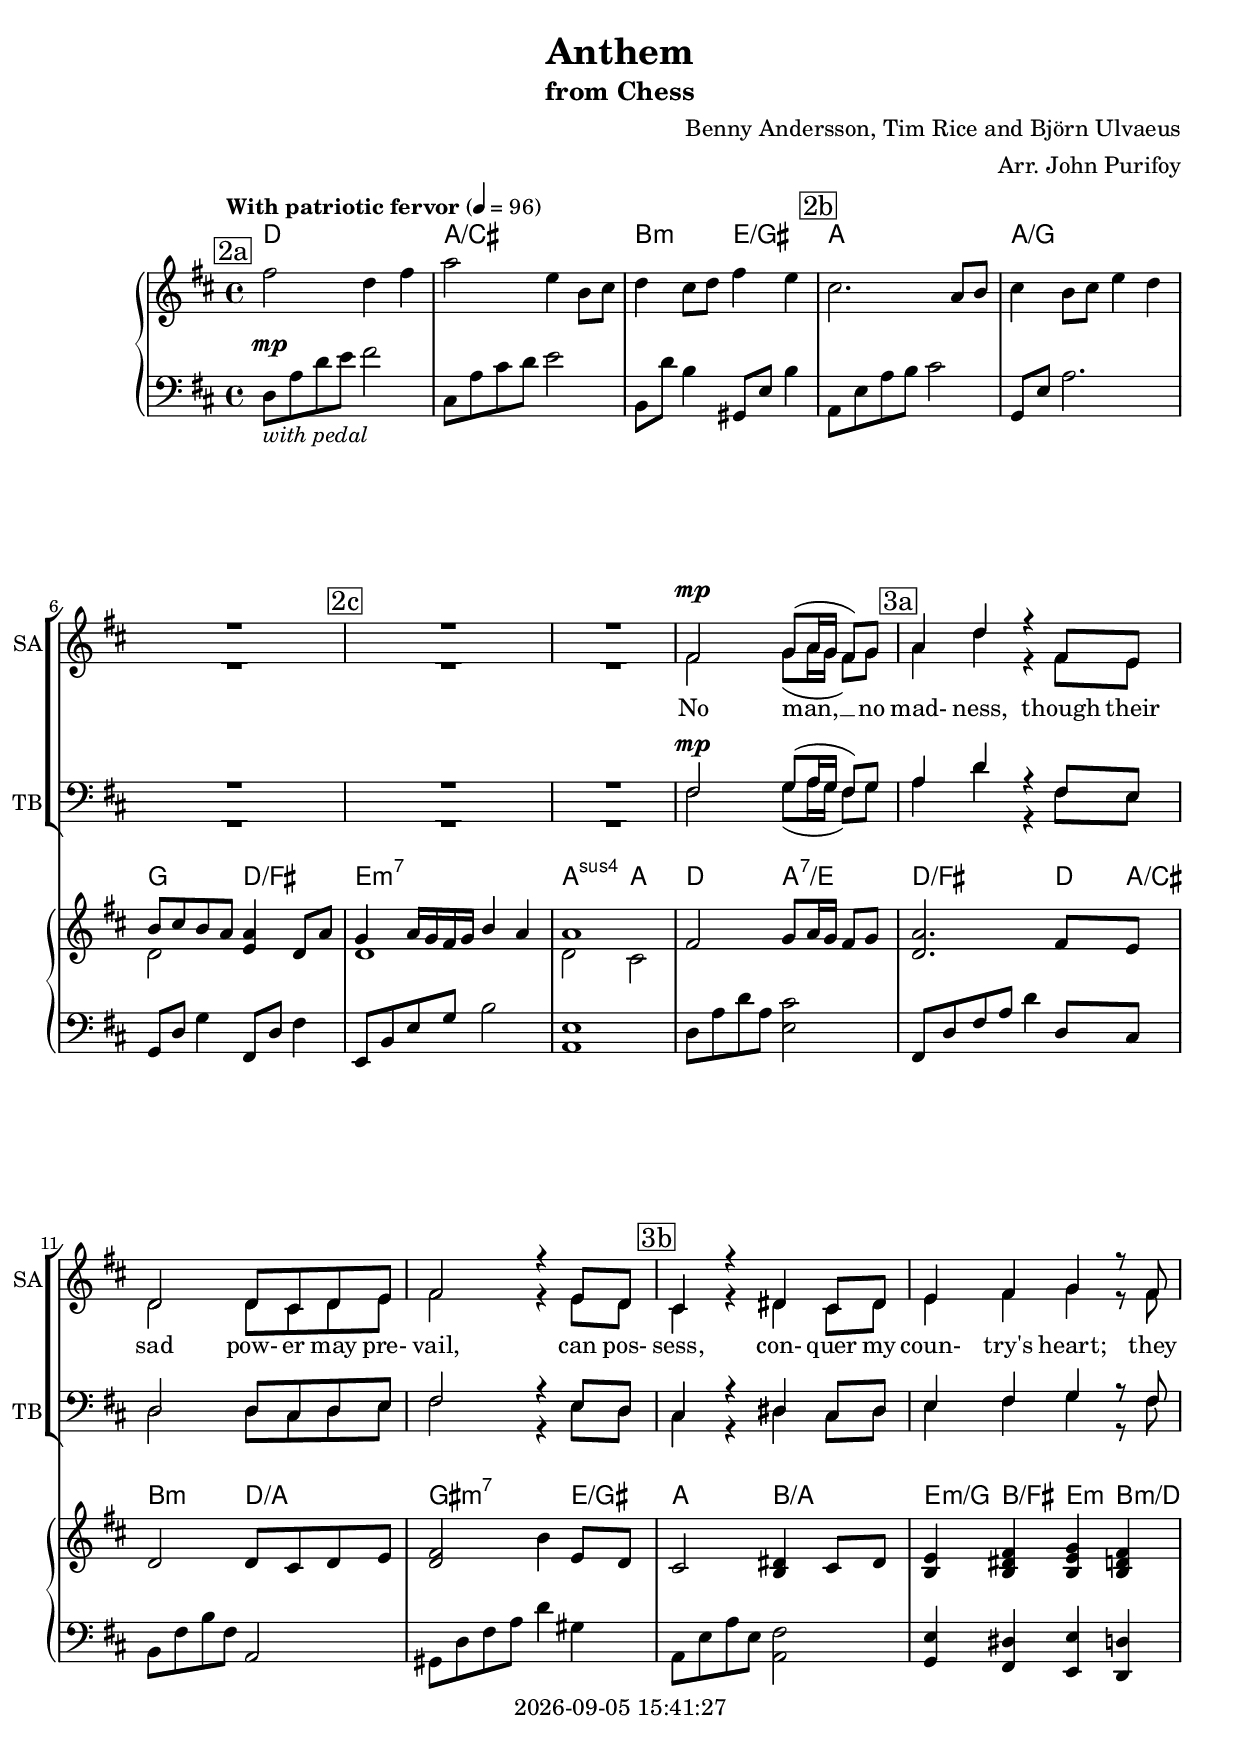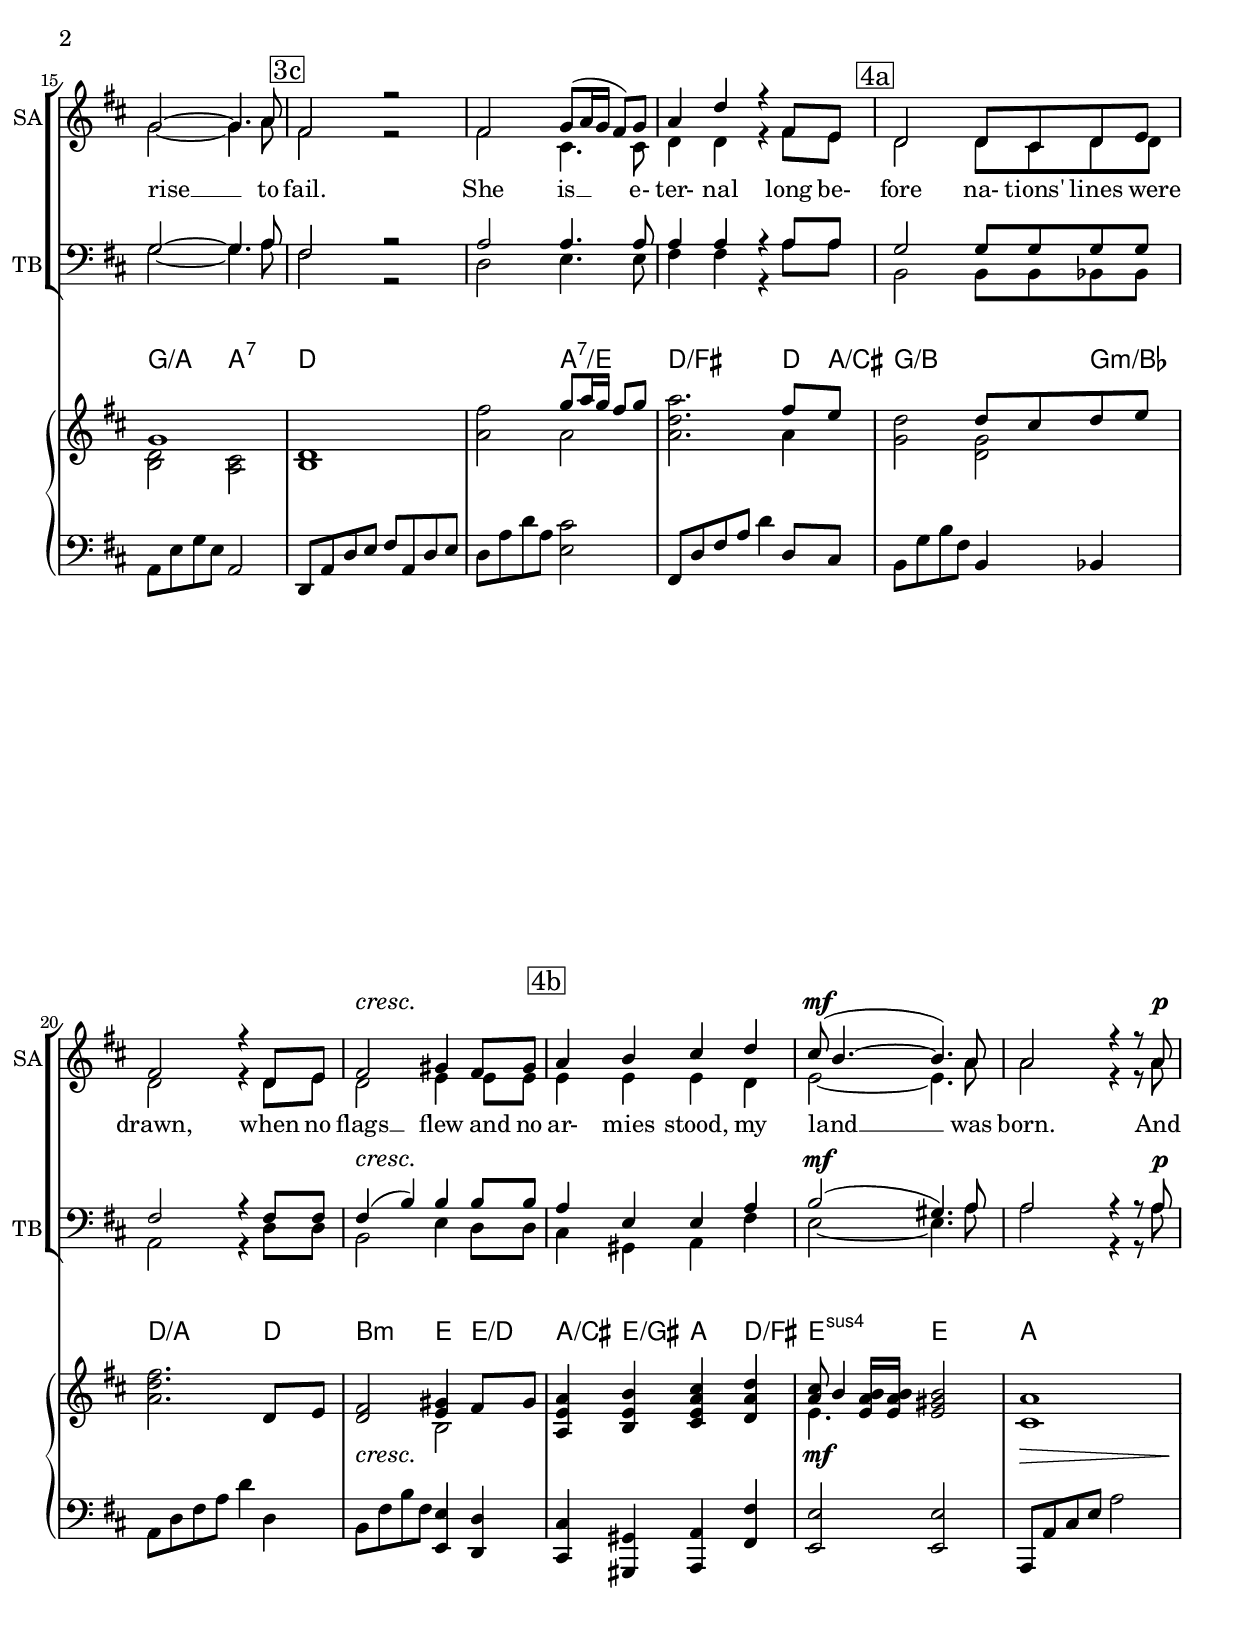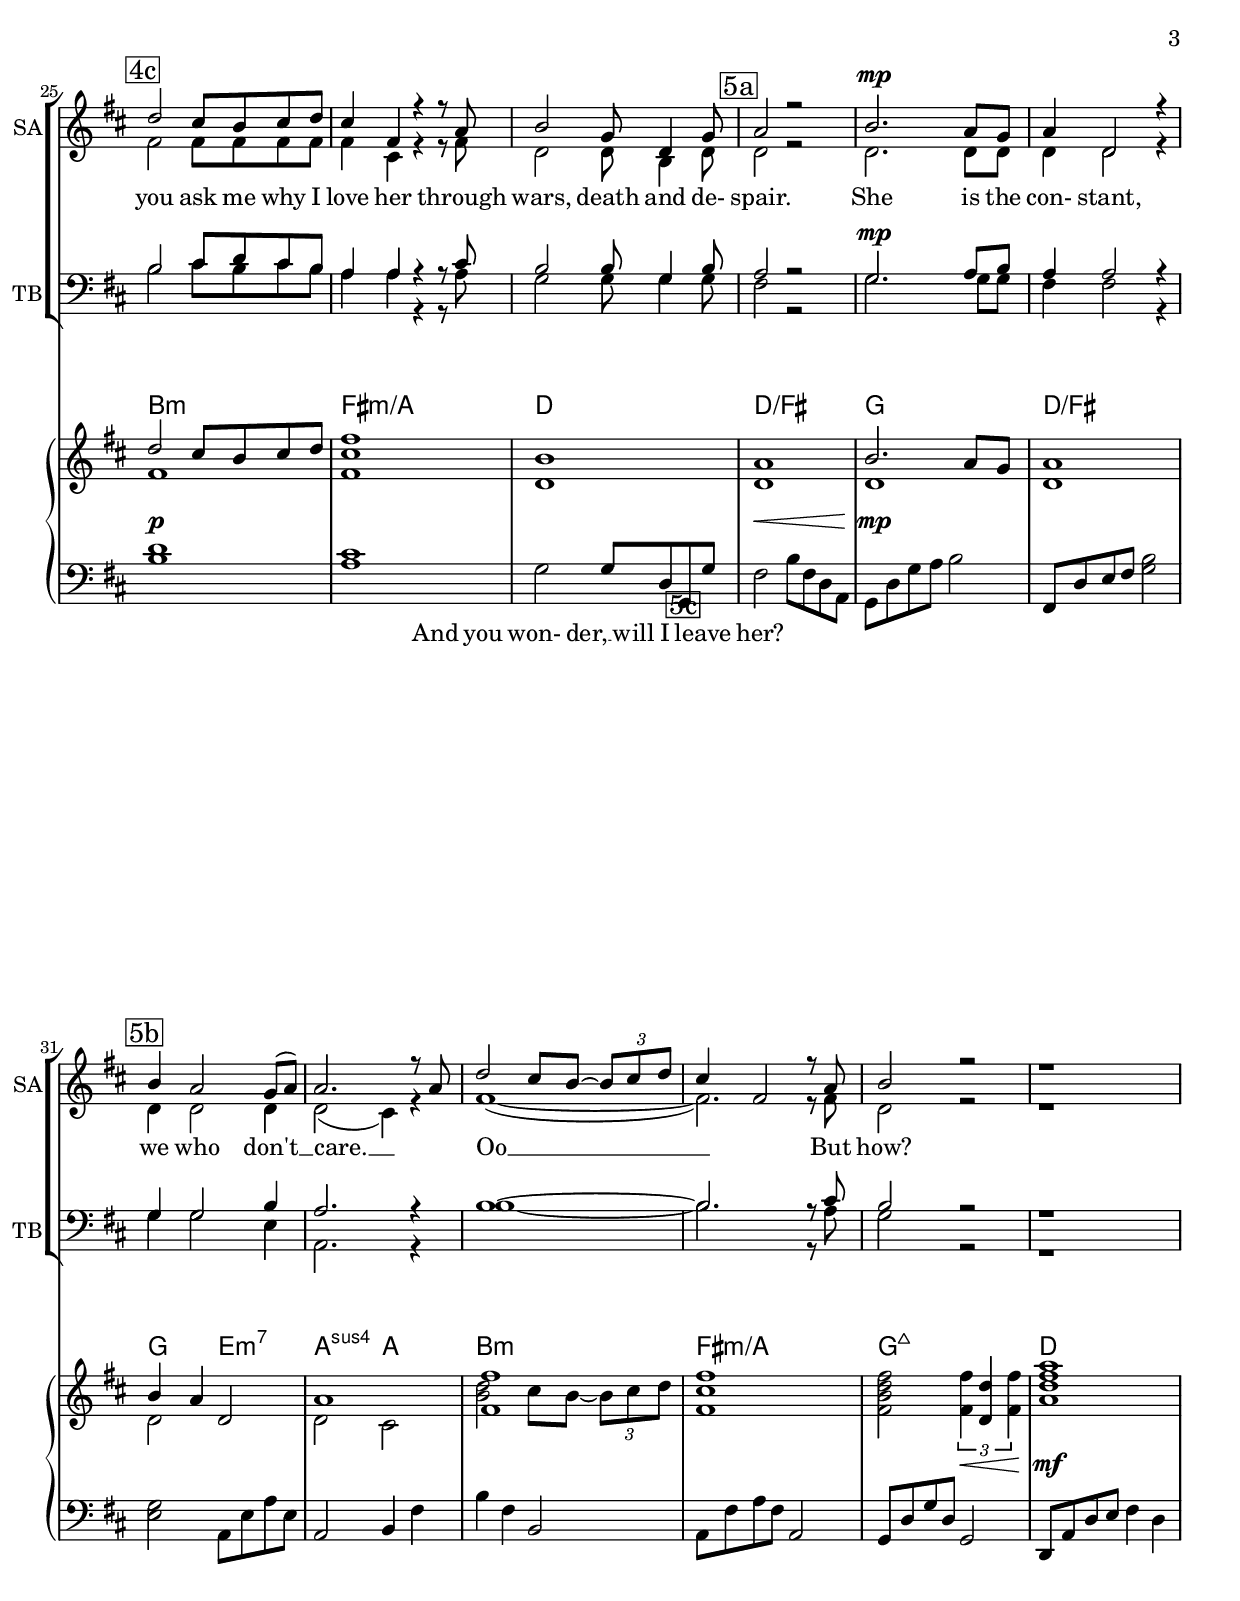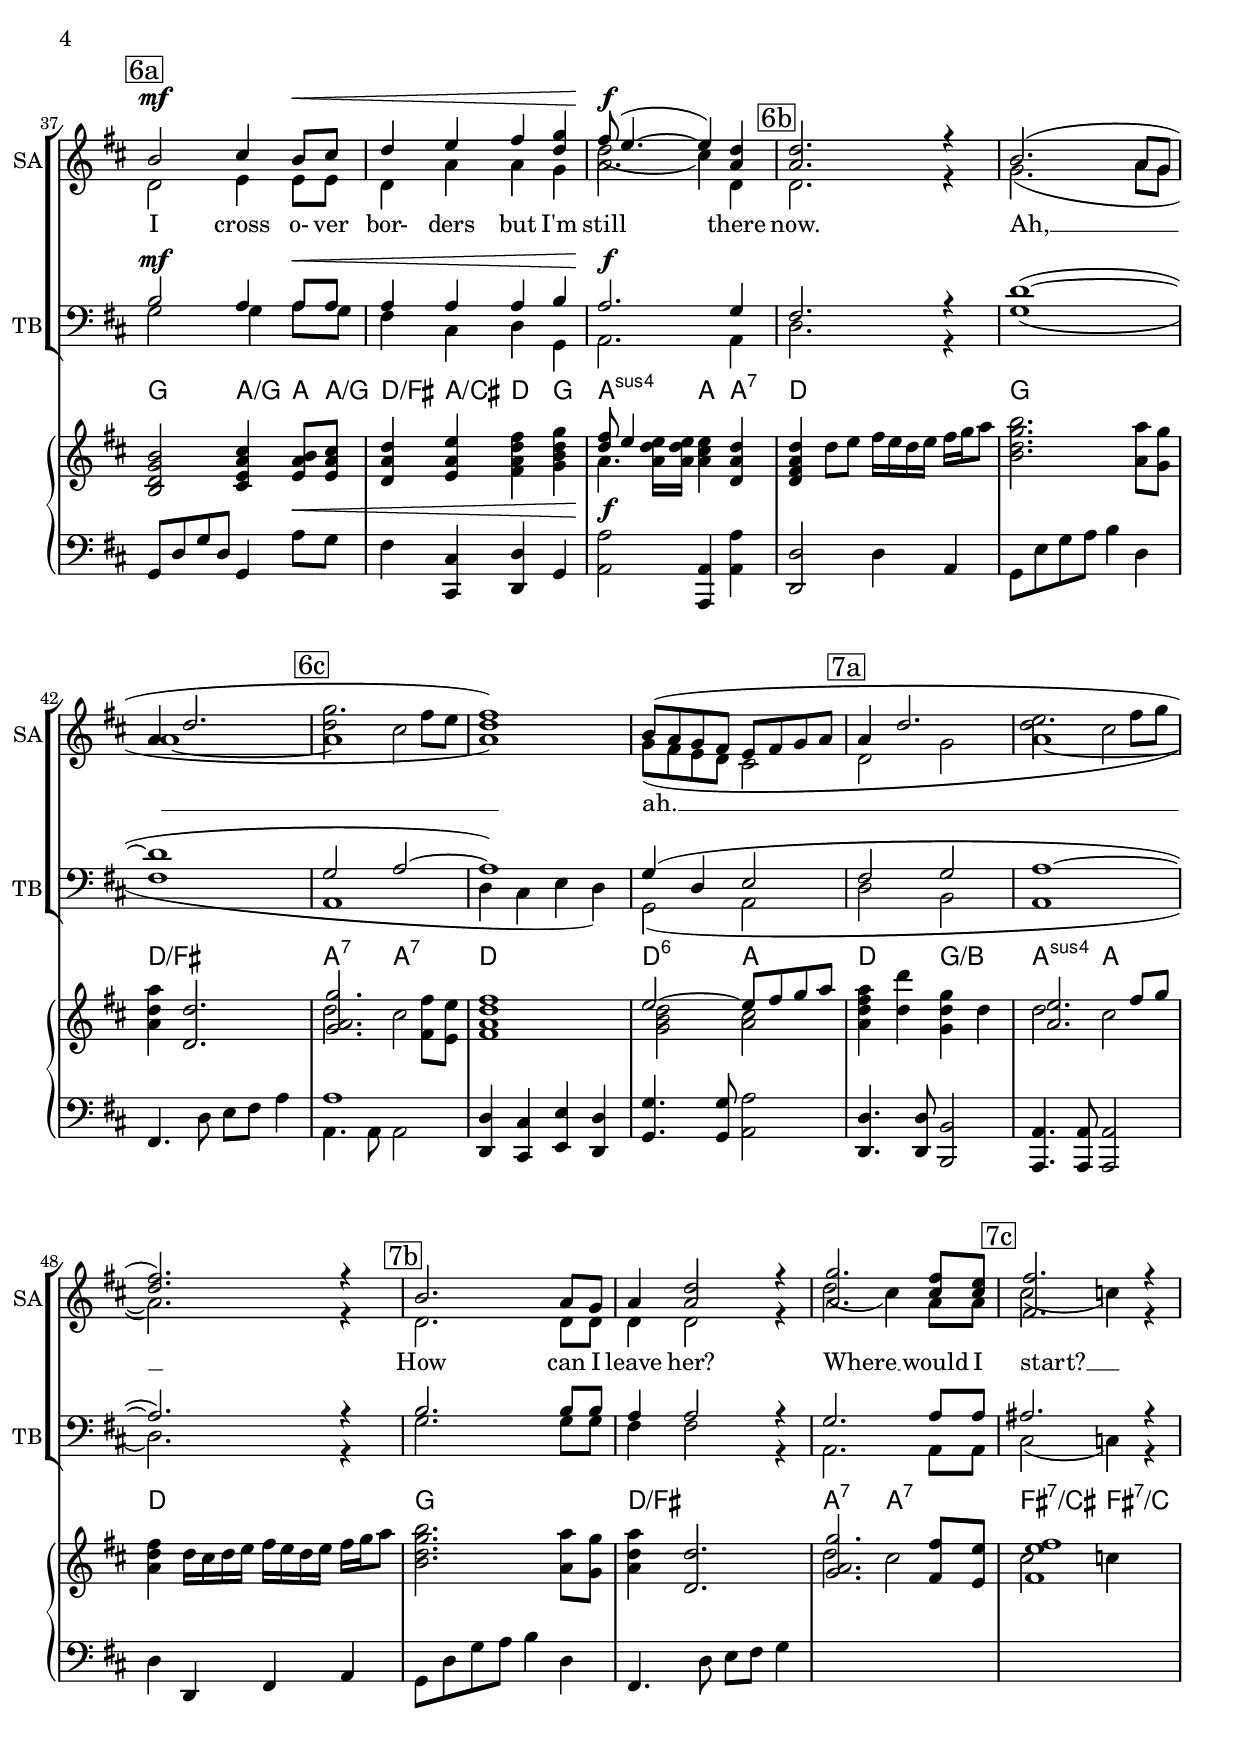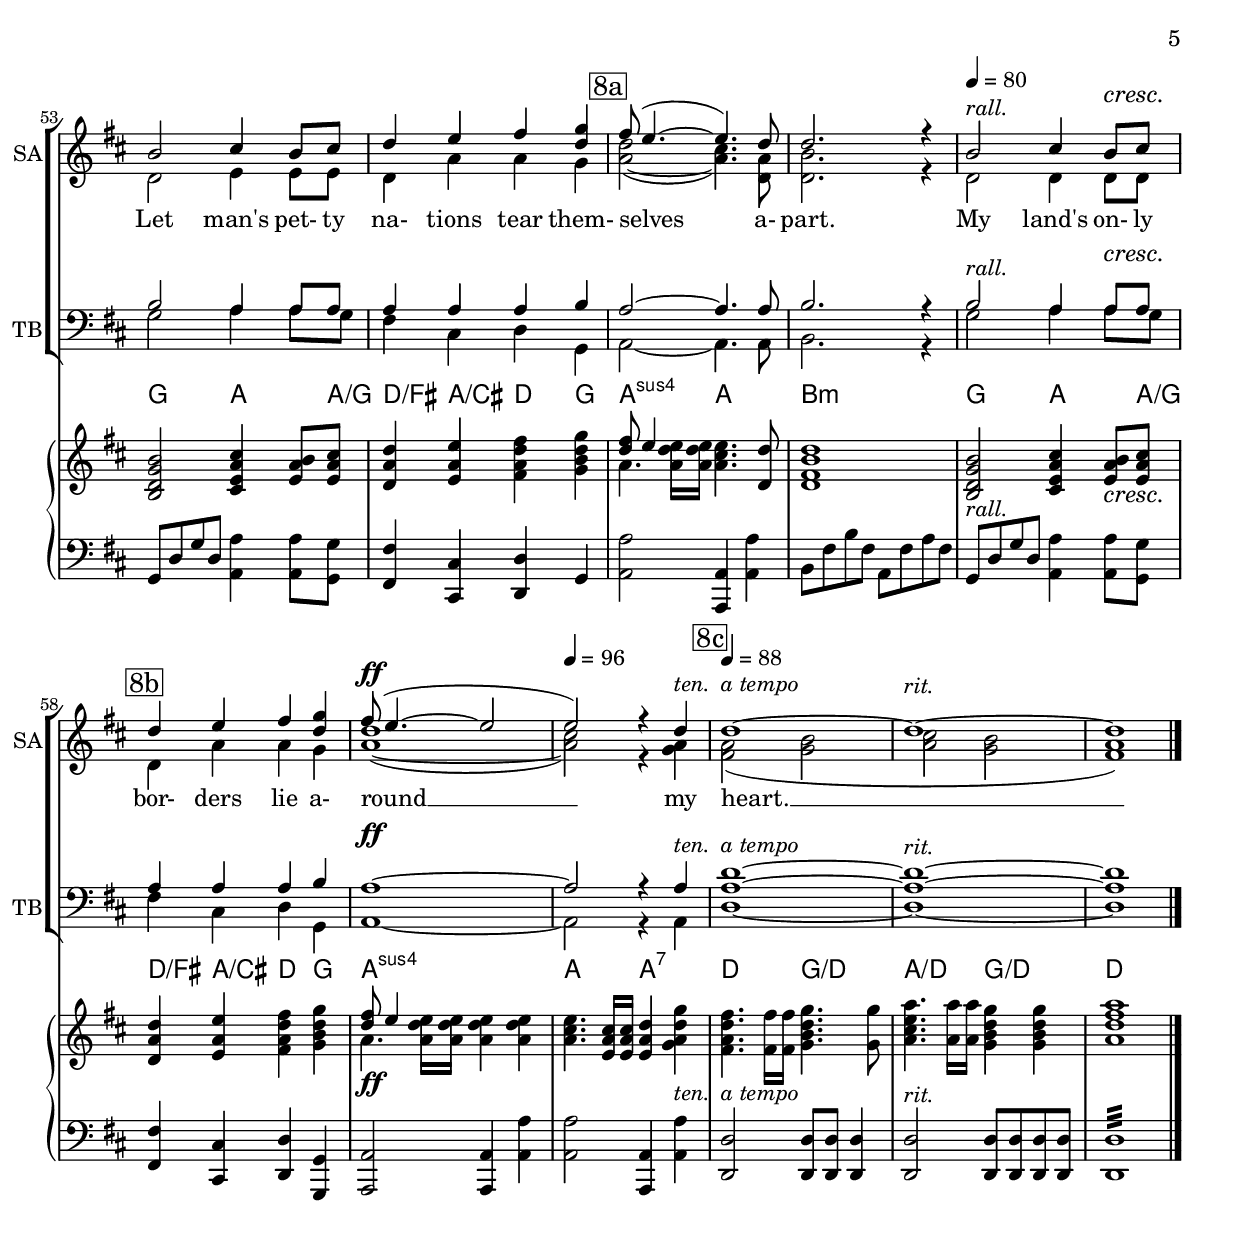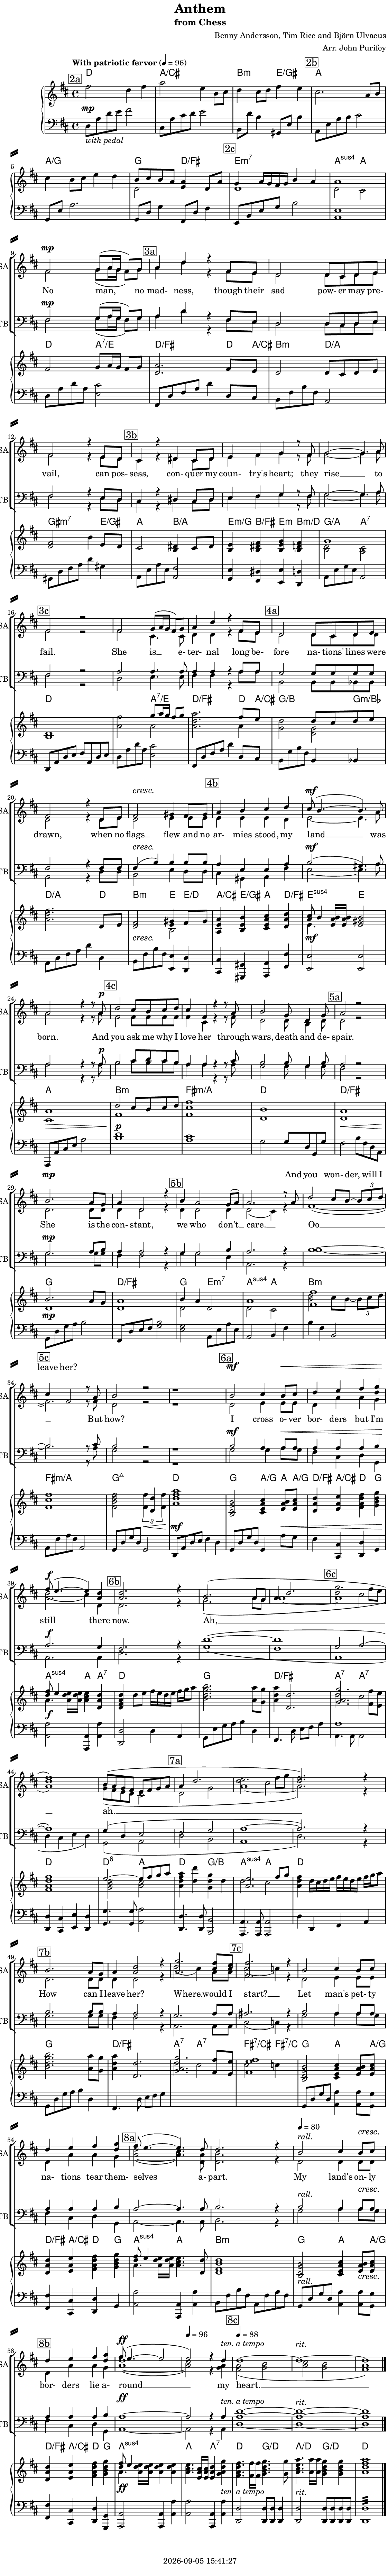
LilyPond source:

\version "2.20.2"

\include "articulate.ly"

today = #(strftime "%Y-%m-%d %H:%M:%S" (localtime (current-time)))

\header {
% centered at top
%  dedication  = "dedication"
  title       = "Anthem"
  subtitle    = "from Chess"
%  subsubtitle = "subsubtitle"
%  instrument  = "instrument"
  
% arrangement of following lines:
%
%  poet    composer
%  meter   arranger
%  piece       opus

  composer    = "Benny Andersson, Tim Rice and Björn Ulvaeus"
  arranger    = "Arr. John Purifoy"
%  opus        = "opus"

%  poet        = "poet"
%  meter       = "meter"
%  piece       = "piece"

% centered at bottom
% tagline     = "tagline" % default lilypond version
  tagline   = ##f
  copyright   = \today
}

global = {
  \key d \major
  \time 4/4
}

TempoTrack = {
  \tempo "With patriotic fervor" 4=96
  s1*56
  \tempo 4=80 % 8a++
  s1*3 % 8b
  \tempo 4=96 % 8c
  s1
  \tempo 4=88
  s1
  s1
}

RehearsalTrack = {
  \mark \markup { \box "2a" } s1*3
  \mark \markup { \box "2b" } s1*3
  \mark \markup { \box "2c" } s1*3
  \mark \markup { \box "3a" } s1*3
  \mark \markup { \box "3b" } s1*3
  \mark \markup { \box "3c" } s1*3
  \mark \markup { \box "4a" } s1*3
  \mark \markup { \box "4b" } s1*3
  \mark \markup { \box "4c" } s1*3
  \mark \markup { \box "5a" } s1*3
  \mark \markup { \box "5b" } s1*3
  \mark \markup { \box "5c" } s1*3
  \mark \markup { \box "6a" } s1*3
  \mark \markup { \box "6b" } s1*3
  \mark \markup { \box "6c" } s1*3
  \mark \markup { \box "7a" } s1*3
  \mark \markup { \box "7b" } s1*3
  \mark \markup { \box "7c" } s1*3
  \mark \markup { \box "8a" } s1*3
  \mark \markup { \box "8b" } s1*3
  \mark \markup { \box "8c" } s1*3
}

ChordTrack = \chordmode {
  d1
  a1/cis
  b2:m
  e/gis
  a1 % 2b
  a1/g
  g2 d/fis
  e1:m7 % 2c
  a2:sus a
  d2 a:7/e
  d2./fis d8 a/cis % 3a
  b2:m d/a
  gis2.:m7 e4/gis %%% FIX
  a2 b/a % 3b
  e4:m/g b/fis e:m b:m/d
  g2/a a:7
  d1 % 3c
  s2 a:7/e
  d2./fis
  d8 a/cis
  g2./b g4:m/bes % 4a
  d2./a d4
  b2:m e4 e/d
  a4/cis e/gis a d/fis % 4b
  e2:sus e
  a1
  b1:m fis1:m/a
  d1
  d1/fis % 5a
  g1
  d1/fis
  g2 e:m7 % 5b
  a2:sus a
  b1:m
  fis1:m/a % 5c
  g1:maj7
  d1
  g2 a4/g a8 a/g % 6a
  d4/fis a/cis d g
  a2:sus a4 a:7sus
  d1 % 6b
  g1
  d1/fis
  a2:7sus a:7 % 6c
  d1
  d2:6 a
  d2 g/b % 7a
  a2:sus a
  d1
  g1 % 7b
  d1/fis
  a2:7sus a:7
  fis2:7/cis fis:7/c % 7c %%% FIX
  g2 a4. a8/g
  d4/fis a/cis d g
  a2:sus a % 8a
  b1:m
  g2 a4. a8/g
  d4/fis a/cis d g % 8b
  a1:sus
  a2 a:7sus
  d2 g/d % 8c
  a2/d g/d
  d1
}

soprano = \relative c' {
  \global
  R1*8
  fis2 g8(a16 g fis8) g
  a4 d r fis,8 e % 3a
  d2 d8 cis d e
  fis2 r4 e8 d
  cis4 r dis cis8 dis % 3b
  e4 fis g r8 fis
  g2~g4. a8
  fis2 r % 3c
  fis2 g8(a16 g fis8) g
  a4 d r fis,8 e
  d2 d8 cis d e % 4a
  fis2 r4 d8 e
  fis2 gis4 fis8 gis
  a4 b cis d % 4b
  cis8(b4.~b) a8
  a2 r4 r8 a
  d2 cis8 b cis d % 4c
  cis4 fis, r r8 a
  b2 g8 d4 g8
  a2 r % 5a
  b2. a8 g
  a4 d,2 r4
  b'4 a2 g8(a) % 5b
  a2. r8 a
  d2 cis8 b~ \times 2/3 {b8 cis d}
  cis4 fis,2 r8 a % 5c
  b2 r
  r1
  b2 cis4 b8 cis % 6a
  d4 e fis <d g>
  << {\voiceOne fis8(e4.~4)} || \new Voice {\voiceTwo d2(cis4)} >> <a d>4
  <a d>2. r4 \voiceOne % 6b
  b2.(a8 g
  a4 d2.
  << { \voiceOne g2. fis8 e } || { \voiceTwo d2 cis } >> \voiceOne % 6c
  <d fis>1)
  b8(a g fis e fis g a
  a4 d2. % 7a
  << { \voiceOne e2. fis8 g } || { \voiceTwo d2 cis } >> \voiceOne
  <d fis>2.) r4
  b2. a8 g % 7b
  a4 <a d>2 r4
  <a g'>2. <cis fis>8 <cis e>
  <fis, fis'>2. r4 % 7c
  b2 cis4 b8 cis
  d4 e fis <d g>
  fis8(e4.~ e4.) d8 % 8a
  d2. r4
  b2 cis4 b8 cis
  d4 e fis <d g> % 8b
  fis8(e4.~ e2
  e2) r4 d4
  d1~ % 8c
  d1~
  d1
  \bar "|."
}

wordsSopAbove = \lyricmode {
  _ _ _ _ _ _ _ _ _ _
  _ _ _ _ _ _ _ _ _ _
  _ _ _ _ _ _ _ _ _ _
  _ _ _ _ _ _ _ _ _ _
  _ _ _ _ _ _ _ _ _ _
  _ _ _ _ _ _ _ _ _ _
  _ _ _ _ _ _ _ _ _ _
  _ _ _ _ _
  And you won- der, __ will I leave her?
}

wordsAll = \lyricmode {
  No man, __ no mad- ness,
  though their sad pow- er may pre- vail,
  can pos- sess, con- quer my coun- try's heart;
  they rise __ to fail.
  She is __ e- ter- nal long be- fore
  na- tions' lines were drawn,
  when no flags __
  flew and no ar- mies stood,
  my land __ was born.
  And you ask me why I love her
  through wars, death and de- spair.
  She is the con- stant,
  we who don't __ care. __
  Oo __
  But how?
  I cross o- ver bor- ders
  but I'm still there now.
  Ah, __ ah. __
  How can I leave her?
  Where __ would I start? __
  Let man's pet- ty na- tions tear them- selves a- part.
  My land's on- ly bor- ders lie a- round __ my heart. __
}

wordsSopMidi = \lyricmode {
  "No " "man, "  "no " mad "ness, "
  "\nthough " "their " "sad " pow "er " "may " pre "vail, "
  "\ncan " pos "sess, " con "quer " "my " coun "try's " "heart; "
  "\nthey " "rise "  "to " "fail. "
  "\nShe " "is "  e ter "nal " "long " be "fore "
  "\nna" "tions' " "lines " "were " "drawn, "
  "\nwhen " "no " "flags " 
  "\nflew " "and " "no " ar "mies " "stood, "
  "\nmy " "land "  "was " "born. "
  "\nAnd " "you " "ask " "me " "why " "I " "love " "her "
  "\nthrough " "wars, " "death " "and " de "spair. "
  "\nShe " "is " "the " con "stant, "
  "\nwe " "who " "don't "  "care. " 
  "\nAnd " "you " won "der, "  "will " "I " "leave " "her? "
  "\nBut " "how? "
  "\nI " "cross " o "ver " bor "ders "
  "\nbut " "I'm " "still " "there " "now. "
  "\nAh, "  "ah. " 
  "\nHow " "can " "I " "leave " "her? "
  "\nWhere "  "would " "I " "start? " 
  "\nLet " "man's " pet "ty " na "tions " "tear " them "selves " a "part. "
  "\nMy " "land's " on "ly " bor "ders " "lie " a "round "  "my " "heart. " 
}

wordsAllMidi = \lyricmode {
  "No " "man, "  "no " mad "ness, "
  "\nthough " "their " "sad " pow "er " "may " pre "vail, "
  "\ncan " pos "sess, " con "quer " "my " coun "try's " "heart; "
  "\nthey " "rise "  "to " "fail. "
  "\nShe " "is "  e ter "nal " "long " be "fore "
  "\nna" "tions' " "lines " "were " "drawn, "
  "\nwhen " "no " "flags " 
  "\nflew " "and " "no " ar "mies " "stood, "
  "\nmy " "land "  "was " "born. "
  "\nAnd " "you " "ask " "me " "why " "I " "love " "her "
  "\nthrough " "wars, " "death " "and " de "spair. "
  "\nShe " "is " "the " con "stant, "
  "\nwe " "who " "don't "  "care. " 
  "\nOo " 
  "\nBut " "how? "
  "\nI " "cross " o "ver " bor "ders "
  "\nbut " "I'm " "still " "there " "now. "
  "\nAh, "  "ah. " 
  "\nHow " "can " "I " "leave " "her? "
  "\nWhere "  "would " "I " "start? " 
  "\nLet " "man's " pet "ty " na "tions " "tear " them "selves " a "part. "
  "\nMy " "land's " on "ly " bor "ders " "lie " a "round "  "my " "heart. " 
}

alto = \relative c' {
  \global
  R1*8
  fis2 g8(a16 g fis8) g
  a4 d r fis,8 e % 3a
  d2 d8 cis d e
  fis2 r4 e8 d
  cis4 r dis cis8 dis % 3b
  e4 fis g r8 fis
  g2~g4. a8
  fis2 r % 3c
  fis2 cis4. cis8
  d4 d r fis8 e
  d2 d8 cis d d % 4a
  d2 r4 d8 e
  d2 e4 e8 e
  e4 e e d % 4b
  e2~e4. a8
  a2 r4 r8 a
  fis2 8 8 8 8 % 4c
  fis4 cis r r8 fis
  d2 d8 b4 d8
  d2 r % 5a
  d2. d8 d
  d4 d2 r4
  d4 d2 d4 % 5b
  d2(cis4) r
  fis1~(
  fis2.) r8 fis8 % 5c
  d2 r
  r1
  d2 e4 8 8 % 6a
  d4 a' a g
  a2. d,4
  d2. r4 % 6b
  g2.(a8 g
  a1~
  a1 % 6c
  a1)
  g8(fis e d cis2
  d2 g % 7a
  a1~
  a2.) r4
  d,2. d8 d % 7b
  d4 d2 r4
  d'2(cis4) a8 a
  cis2(c4) r % 7c
  d,2 e4 e8 e
  d4 a' a g
  <a d>2~(<a cis>4.) <d, a'>8 % 8a
  <d b'>2. r4
  d2 4 8 8
  d4 a' a g % 8b
  <a d>1~(
  <a cis>2) r4 <g a>
  <fis a>2( <g b> % 8c
  <a cis>2 <g b>
  <fis a>1)
  \bar "|."
}

dynamicsWomen = {
  \override DynamicTextSpanner.style = #'none
  s1*8
  s1\mp % 2c++
  s1*9 % 3a
  s1 % 4a
  s1
  s1\cresc
  s1 % 4b
  s1\mf
  s2. s8 s\p
  s1*3 % 4c
  s1 % 5a
  s1\mp
  s1
  s1*6 % 5b
  s2.\mf s4\< % 6a
  s1
  s1\f
  s1*6 % 6b
  s1*9 % 7a
  s1 % 8a
  s1
  s2.-\markup \italic rall. s4\cresc
  s1 % 8b
  s1\ff
  s2. s4-\markup \italic ten.
  s1-\markup \italic {a tempo}
  s1-\markup \italic rit.
  s1
}

tenor = \relative c {
  \global
  R1*8
  fis2 g8(a16 g fis8) g
  a4 d r fis,8 e % 3a
  d2 d8 cis d e
  fis2 r4 e8 d
  cis4 r dis cis8 dis % 3b
  e4 fis g r8 fis
  g2~4. a8
  fis2 r % 3c
  a2 4. 8
  a4 a r a8 a
  g2 8 8 8 8 % 4a
  fis2 r4 fis8 fis
  fis4(b) b b8 b
  a4 e e a % 4b
  b2(gis4.) a8
  a2 r4 r8 a
  b2 cis8 d cis b % 4c
  a4 a r r8 cis
  b2 b8 g4 b8
  a2 r % 5a
  g2. a8 b
  a4 2 r4
  g4 g2 b4 % 5b
  a2. r4
  b1~
  b2. r8 cis % 5c
  b2 r
  r1
  b2 a4 8 8 % 6a
  a4 a a b
  a2. g4
  fis2. r4 % 6b
  d'1~(
  d1
  g,2 a~ % 6c
  a1)
  g4(d e2
  fis2 g % 7a
  a1~
  a2.) r4
  b2. 8 8 % 7b
  a4 2 r4
  g2. a8 a
  ais2. r4 % 7c
  b2 a4 8 8
  a4 a a b
  a2~4. 8 % 8a
  b2. r4
  b2 a4 8 8
  a4 a a b % 8b
  a1~
  a2 r4 a
  <a d>1~ % 8c
  q1~
  q1
  \bar "|."
}

bass= \relative c {
  \global
  R1*8
  fis2 g8(a16 g fis8) g
  a4 d r fis,8 e % 3a
  d2 d8 cis d e
  fis2 r4 e8 d
  cis4 r dis cis8 dis % 3b
  e4 fis g r8 fis
  g2~4. a8
  fis2 r % 3c
  d2 e4. 8
  fis4 fis r a8 a
  b,2 8 8 bes bes % 4a
  a2 r4 d8 d
  b2 e4 d8 d
  cis4 gis a fis' % 4b
  e2~4. a8
  a2 r4 r8 a
  b2 cis8 b cis b % 4c
  a4 a r r8 a
  g2 8 4 8
  fis2 r % 5a
  g2. 8 8
  fis4 2 r4
  g4 2 e4 % 5b
  a,2. r4
  b'1~
  b2. r8 a % 5c
  g2 r
  r1
  g2 4 a8 g % 6a
  fis4 cis d g,
  a2. 4
  d2. r4 % 6b
  g1(
  fis1
  a,1 % 6c
  d4 cis e d)
  g,2(a
  d2 b % 7a
  a1
  d2.) r4
  g2. 8 8 % 7b
  fis4 2 r4
  a,2. 8 8
  cis2(c4) r % 7c
  g'2 a4 8 g
  fis4 cis d g,
  a2~4. 8 % 8a
  b2. r4
  g'2 a4 8 g
  fis4 cis d g, % 8b
  a1~
  a2 r4 a
  d1~ % 8c
  d1~
  d1
  \bar "|."
}

dynamicsMen = {
  \override DynamicTextSpanner.style = #'none
  s1*8
  s1\mp % 2c++
  s1*9 % 3a
  s1 % 4a
  s1
  s1\cresc
  s1 % 4b
  s1\mf
  s2. s8 s\p
  s1*3 % 4c
  s1 % 5a
  s1\mp
  s1
  s1*6 % 5b
  s2.\mf s4\< % 6a
  s1
  s1\f
  s1*6 % 6b
  s1*9 % 7a`
  s1 % 8a
  s1
  s2.-\markup \italic rall. s4\cresc
  s1 % 8b
  s1\ff
  s2. s4-\markup \italic ten.
  s1-\markup \italic {a tempo}
  s1-\markup \italic rit.
  s1
}

pianoRH = \relative c'' {
  \global
  fis2 d4 fis
  a2 e4 b8 cis
  d4 cis8 d fis4 e
  cis2. a8 b % 2b
  cis4 b8 cis e4 d
  s2 <e, a>4 d8 a'
  s1 % 2c
  s1
  fis2 g8 a16 g fis8 g
  <d a'>2. fis8 e % 3a
  d2 d8 cis d e
  <d fis>2 b'4 e,8 d
  cis2 <b dis>4 cis8 dis % 3b
  <b e>4 <b dis fis> <b e g> <b d fis>
  s1
  <b d>1 % 3c
  <a' fis'>2 s
  <a d a'>2. s4
  <g d'>2 s % 4a
  <a d fis>2. d,8 e
  <d fis>2 s
  <a e' a>4 <b e b'> <cis e a cis> <d a' d> % 4b
  s4. <e a b>16 q <e gis b>2
  <cis a'>1
  s1 % 4c
  <fis cis' fis>1
  <d b'>1
  <d a'>1 % 5a
  s1
  q1
  s2 d % 5b
  s1
  s1
  <fis cis' fis>1 % 5c
  <fis b d fis>2 \times 2/3 {<fis fis'>4 <d d'> <fis fis'>}
  <a d fis a>1
  <b, d g b>2 <cis e a cis>4 <e a b>8 <e a cis> % 6a
  <d a' d>4 <e a e'> <fis a d fis> <g b d g>
  s4. <a d e>16 q <a cis e>4 <d, a' d>
  <d fis a d>4 d'8 e fis16 e d e fis g a8 % 6b
  <b, d g b>2. <a a'>8 <g g'>
  <a d a'>4 <d, d'>2.
  s2. <fis fis'>8 <e e'> % 6c
  <fis a d fis>1
  s1
  <a d fis a>4 <d d'> <g, d' g> d' % 7a
  s1
  <a d fis>4 d16 cis d e fis e d e fis g a8
  <b, d g b>2. <a a'>8 <g g'> % 7b
  <a d a'>4 <d, d'>2.
  s1
  s1 % 7c
  <b d g b>2 <cis e a cis>4 <e a b>8 <e a cis>
  <d a' d>4 <e a e'> <fis a d fis> <g b d g>
  s4. <a d e>16 q <a cis e>4. <d, d'>8 % 8a
  <d fis b d>1
  <b d g b>2 <cis e a cis>4 <e a b>8 <e a cis>
  <d a' d>4 <e a e'> <fis a d fis> <g b d g> % 8b
  s4. <a d e>16 q q4 q
  <a cis e>4. <e a cis>16 q <e a d>4 <g a d g>
  <fis a d fis>4. <fis fis'>16 q <g b d g>4. <g g'>8 % 8c
  <a cis e a>4. <a a'>16 q <g b d g>4 q
  <a d fis a>1
  \bar "|."
}

pianoRHone = \relative c'' {
  \global
  \voiceOne
  s1*5
  b8 cis b a s2 % 2b++
  g4 a16 g fis g b4 a % 2c
  a1
  s1
  s1*5 % 3a
  g1 % 3b++
  s1 % 3c
  s2 g'8 a16 g fis8 g
  s2. fis8 e
  s2 d8 cis d e % 4a
  s1
  s2 <e, gis>4 fis8 gis
  s1 % 4b
  <a cis>8 b4 s8 s2
  s1
  d2 cis8 b cis d % 4c
  s1
  s1
  s1 % 5a
  b2. a8 g
  s1
  b4 a s2 % 5b
  a1
  <fis fis'>1
  s1*3 % 5c
  s1 % 6a
  s1
  <d' fis>8 e4 s8 s2
  s1 % 6b
  s1
  s1
  <g, a g'>2. s4 % 6c
  s1
  e'2~e8 fis g a
  s1 % 7a
  <a, e'>2. fis'8 g
  s1
  s1 % 7b
  s1
  <g, a g'>2. <fis fis'>8 <e e'>
  <fis e' fis>1 % 7c
  s1
  s1
  <d' fis>8 e4 s8 s2 % 8a
  s1
  s1
  s1 % 8b
  <d fis>8 e4 s8 s2
  s1
  s1*3 % 8c
  \bar "|."
}

pianoRHtwo = \relative c' {
  \global
  \voiceTwo
  s1*5
  d2 s % 2b++
  d1 % 2c
  d2 cis
  s1
  s1*5 % 3a
  <b d>2 <a cis> % 3b++
  s1 % 3c
  s2 a'
  s2. a4
  s2 <d, g> % 4a
  s1
  s2 b
  s1 % 4b
  e4. s8 s2
  s1
  fis1 % 4c
  s1
  s1
  s1 % 5a
  d1
  s1
  d2 s % 5b
  d2 cis
  <b' d>2 cis8 b~ \times 2/3 {b cis d}
  s1*3 % 5c
  s1 % 6a
  s1
  a4. s8 s2
  s1 % 6b
  s1
  s1
  d2 cis % 6c
  s1
  <g b d>2 <a cis>
  s1 % 7a
  d2 cis
  s1
  s1 % 7b
  s1
  d2 cis
  cis2 c4 s % 7c
  s1
  s1
  a4. s8 s2 % 8a
  s1
  s1
  s1 % 8b
  a4. s8 s2
  s1
  s1*3 % 8c
  \bar "|."
}

dynamicsPiano = {
  \override DynamicTextSpanner.style = #'none
  s1\mp
  s1*8
  s1*9 % 3a
  s1 % 4a
  s1
  s1\cresc
  s1 % 4b
  s1\mf
  s1\>
  s1\p % 4c
  s1
  s1
  s1\< % 5a
  s1\mp
  s1
  s1*4 % 5b
  s2 s\< % 5c+
  s1\mf
  s2. s4\< % 6a
  s1
  s1\f
  s1*6 % 6b
  s1*9 % 7a
  s1 % 8a
  s1
  s2.-\markup \italic rall. s4\cresc
  s1 % 8b
  s1\ff
  s2. s4-\markup \italic ten.
  s1-\markup \italic {a tempo} % 8c
  s1-\markup \italic rit.
  s1
}

pianoLH = \relative c {
  \global
  \oneVoice
  d8_\markup \italic {with pedal} a' d e fis2
  cis,8 a' cis d e2
  b,8 d' b4 gis,8 e' b'4
  a,8 e' a b cis2 % 2b
  g,8 e' a2.
  g,8 d' g4 fis,8 d' fis4
  e,8 b' e g b2 % 2c
  <a, e'>1
  d8 a' d a <e cis'>2
  fis,8 d' fis a d4 d,8 cis % 3a
  b8 fis' b fis a,2
  gis8 d' fis a d4 gis,
  a,8 e' a e <a, fis'>2 % 3b
  <g e'>4 <fis dis'> <e e'> <d d'>
  a'8 e' g e a,2
  d,8 a' d e fis a, d e % 3c
  d8 a' d a <e cis'>2
  fis,8 d' fis a d4 d,8 cis
  b8 g' b fis b,4 bes % 4a
  a8 d fis a d4 d,
  b8 fis' b fis <e, e'>4 <d d'>
  <cis cis'>4 <gis gis'> <a a'> <fis' fis'> % 4b
  <e e'>2 q
  a,8 a' cis e a2
  <b d>1 % 4c
  <a cis>1
  g2 g8 d g, g'
  fis2 b8 fis d a % 5a
  g8 d' g a b2
  fis,8 d' e fis
  <g b>2 <e g> % 5b
  a,8 e' a e a,2
  b4 fis' b fis b,2
  a8 fis' a fis a,2 % 5c
  g8 d' g d g,2
  d8 a' d e fis4 d
  g,8 d' g d g,4 a'8 g % 6a
  fis4 <cis, cis'> <d d'> g
  <a a'>2 <a, a'>4 <a' a'>
  <d, d'>2 d'4 a % 6b
  g8 e' g a b4 d,
  fis,4. d'8 e fis a4
  s1 % 6c
  <d,, d'>4 <cis cis'> <e e'> <d d'>
  <g g'>4. q8<a a'>2
  <d, d'>4. q8 <b b'>2 % 7a
  <a a'>4. q8 q2
  d'4 d, fis a
  g8 d' g a b4 d, % 7b
  fis,4. d'8 e fis g4
  s1
  s1 % 7c
  g,8 d' g d <a a'>4 q8 <g g'>
  <fis fis'>4 <cis cis'> <d d'> g
  <a a'>2 <a, a'>4 <a' a'> % 8a
  b8 fis' b fis a, fis' a fis
  g,8 d' g d <a a'>4 q8 <g g'>
  <fis fis'>4 <cis cis'> <d d'> <g, g'> % 8b
  <a a'>2 q4 <a' a'>
  q2 <a, a'>4 <a' a'>
  <d, d'>2 q8 q q4 % 8c
  q2 q8 q q q
  \repeat tremolo 32 {q32}
  \bar "|."
}

pianoLHone = \relative c' {
  \global
  \voiceOne
  s1*9
  s1*9 % 3a
  s1*9 % 4a
  s1*9 % 5a
  s1*6 % 6a
  a1 % 6c
  s1
  s1
  s1*9 % 7a
  s1*9 % 8a
  \bar "|."
}

pianoLHtwo = \relative c' {
  \global
  \voiceTwo
  s1*9
  s1*9 % 3a
  s1*9 % 4a
  s1*9 % 5a
  s1*6 % 6a
  a,4. a8 a2 % 6c
  s1
  s1
  s1*9 % 7a
  s1*9 % 8a
  \bar "|."
}

\book {
  \bookOutputSuffix "single"
  \score {
      <<
        \new ChoirStaff <<
                                % Joint soprano/alto staff
          \new Voice \RehearsalTrack
          \new Voice \TempoTrack
          \new Dynamics \dynamicsWomen
          \new Lyrics = "sopabove"
          \new Staff \with { instrumentName = #"Soprano/Alto" shortInstrumentName = #"SA" } <<
            \new Voice = "soprano" { \voiceOne \soprano }
            \new Voice = "alto"    { \voiceTwo \alto    }
            \new Lyrics \lyricsto "alto" \wordsAll
          >>
          \context Lyrics = "sopabove" { \lyricsto "soprano" \wordsSopAbove }
                                % Joint tenor/bass staff
          \new Dynamics \dynamicsMen
          \new Staff \with { instrumentName = #"Tenor/Bass" shortInstrumentName = #"TB" } <<
            \clef "bass"
            \new Voice = "tenor" { \voiceOne \tenor }
            \new Voice = "bass"  { \voiceTwo \bass  }
          >>
        >>
        <<
          \new ChordNames { \ChordTrack }
%        \new FretBoards { \ChordTrack }
        >>
        \new PianoStaff <<
          \new Staff <<
            \new Voice \pianoRH
            \new Voice \pianoRHone
            \new Voice \pianoRHtwo
          >>
          \new Dynamics \dynamicsPiano
          \new Staff <<
            \clef "bass"
            \new Voice \pianoLH
            \new Voice \pianoLHone
            \new Voice \pianoLHtwo
          >>
        >>
      >>
    \layout {
      #(layout-set-staff-size 19)
      indent = 1.5\cm
      \pointAndClickOff
      \context {
        \Staff \RemoveAllEmptyStaves
        barNumberVisibility = #first-bar-number-invisible-save-broken-bars
        \override BarNumber.break-visibility = ##(#f #t #t)
      }
    }
  }
}

\book {
  \bookOutputSuffix "singlepage"
  \paper {
    top-margin = 0
    left-margin = 7
    right-margin = 1
    paper-width = 190\mm
    page-breaking = #ly:one-page-breaking
    system-system-spacing.basic-distance = #15
    system-separator-markup = \slashSeparator
  }
  \score {
      <<
        \new ChoirStaff <<
                                % Joint soprano/alto staff
          \new Voice \RehearsalTrack
          \new Voice \TempoTrack
          \new Dynamics \dynamicsWomen
          \new Lyrics = "sopabove"
          \new Staff \with { instrumentName = #"Soprano/Alto" shortInstrumentName = #"SA" } <<
            \new Voice = "soprano" { \voiceOne \soprano }
            \new Voice = "alto"    { \voiceTwo \alto    }
            \new Lyrics \lyricsto "alto" \wordsAll
          >>
          \context Lyrics = "sopabove" { \lyricsto "soprano" \wordsSopAbove }
                                % Joint tenor/bass staff
          \new Dynamics \dynamicsMen
          \new Staff \with { instrumentName = #"Tenor/Bass" shortInstrumentName = #"TB" } <<
            \clef "bass"
            \new Voice = "tenor" { \voiceOne \tenor }
            \new Voice = "bass"  { \voiceTwo \bass  }
          >>
        >>
        <<
          \new ChordNames { \ChordTrack }
%        \new FretBoards { \ChordTrack }
        >>
        \new PianoStaff <<
          \new Staff <<
            \new Voice \pianoRH
            \new Voice \pianoRHone
            \new Voice \pianoRHtwo
          >>
          \new Dynamics \dynamicsPiano
          \new Staff <<
            \clef "bass"
            \new Voice \pianoLH
            \new Voice \pianoLHone
            \new Voice \pianoLHtwo
          >>
        >>
      >>
    \layout {
      #(layout-set-staff-size 20)
      indent = 1.5\cm
      \pointAndClickOff
      \context {
        \Staff \RemoveAllEmptyStaves
        barNumberVisibility = #first-bar-number-invisible-save-broken-bars
        \override BarNumber.break-visibility = ##(#f #t #t)
      }
    }
  }
}

\book {
  \bookOutputSuffix "midi"
  \score {
   \unfoldRepeats
%   \articulate
   <<
      <<
        \new ChoirStaff <<
                                % Joint soprano/alto staff
          \new Voice \TempoTrack
          \new Dynamics \dynamicsWomen
          \new Staff \with { instrumentName = #"Soprano/Alto" shortInstrumentName = #"SA" } <<
            \new Voice = "soprano" { \voiceOne \soprano }
            \new Voice = "alto"    { \voiceTwo \alto    }
            \new Lyrics \lyricsto "alto" \wordsAllMidi
          >>
          \new Dynamics \dynamicsMen
          \new Staff \with { instrumentName = #"Tenor/Bass" shortInstrumentName = #"TB" } <<
            \clef "bass"
            \new Voice = "tenor" { \voiceOne \tenor }
            \new Voice = "bass"  { \voiceTwo \bass  }
          >>
        >>
        <<
          \new ChordNames { \ChordTrack }
%        \new FretBoards { \ChordTrack }
        >>
        \new PianoStaff <<
          \new Staff <<
            \new Voice \pianoRH
            \new Voice \pianoRHone
            \new Voice \pianoRHtwo
            \new Dynamics \dynamicsPiano
            \new Voice \pianoLH
            \new Voice \pianoLHone
            \new Voice \pianoLHtwo
          >>
        >>
      >>
    >>
    \midi {
      \context {
        \Staff
        \consists "Dynamic_performer"
      }
      \context {
        \Voice
        \remove "Dynamic_performer"
      }
    }
  }
}

\book {
  \bookOutputSuffix "midi-sop"
  \score {
   \unfoldRepeats
%   \articulate
      <<
        \new ChoirStaff <<
                                % Joint soprano/alto staff
          \new Voice \TempoTrack
          \new Dynamics \dynamicsWomen
          \new Staff \with { instrumentName = #"Soprano/Alto" shortInstrumentName = #"SA" } <<
            \new Voice = "soprano" { \voiceOne \soprano }
            \new Voice = "alto"    { \voiceTwo \alto    }
            \new Lyrics \lyricsto "soprano" \wordsSopMidi
          >>
          \new Dynamics \dynamicsMen
          \new Staff \with { instrumentName = #"Tenor/Bass" shortInstrumentName = #"TB" } <<
            \clef "bass"
            \new Voice = "tenor" { \voiceOne \tenor }
            \new Voice = "bass"  { \voiceTwo \bass  }
          >>
        >>
        <<
          \new ChordNames { \ChordTrack }
%        \new FretBoards { \ChordTrack }
        >>
        \new PianoStaff <<
          \new Staff <<
            \new Voice \pianoRH
            \new Voice \pianoRHone
            \new Voice \pianoRHtwo
            \new Dynamics \dynamicsPiano
            \new Voice \pianoLH
            \new Voice \pianoLHone
            \new Voice \pianoLHtwo
          >>
        >>
      >>
    \midi {
      \context {
        \Staff
        \consists "Dynamic_performer"
      }
      \context {
        \Voice
        \remove "Dynamic_performer"
      }
    }
  }
}
